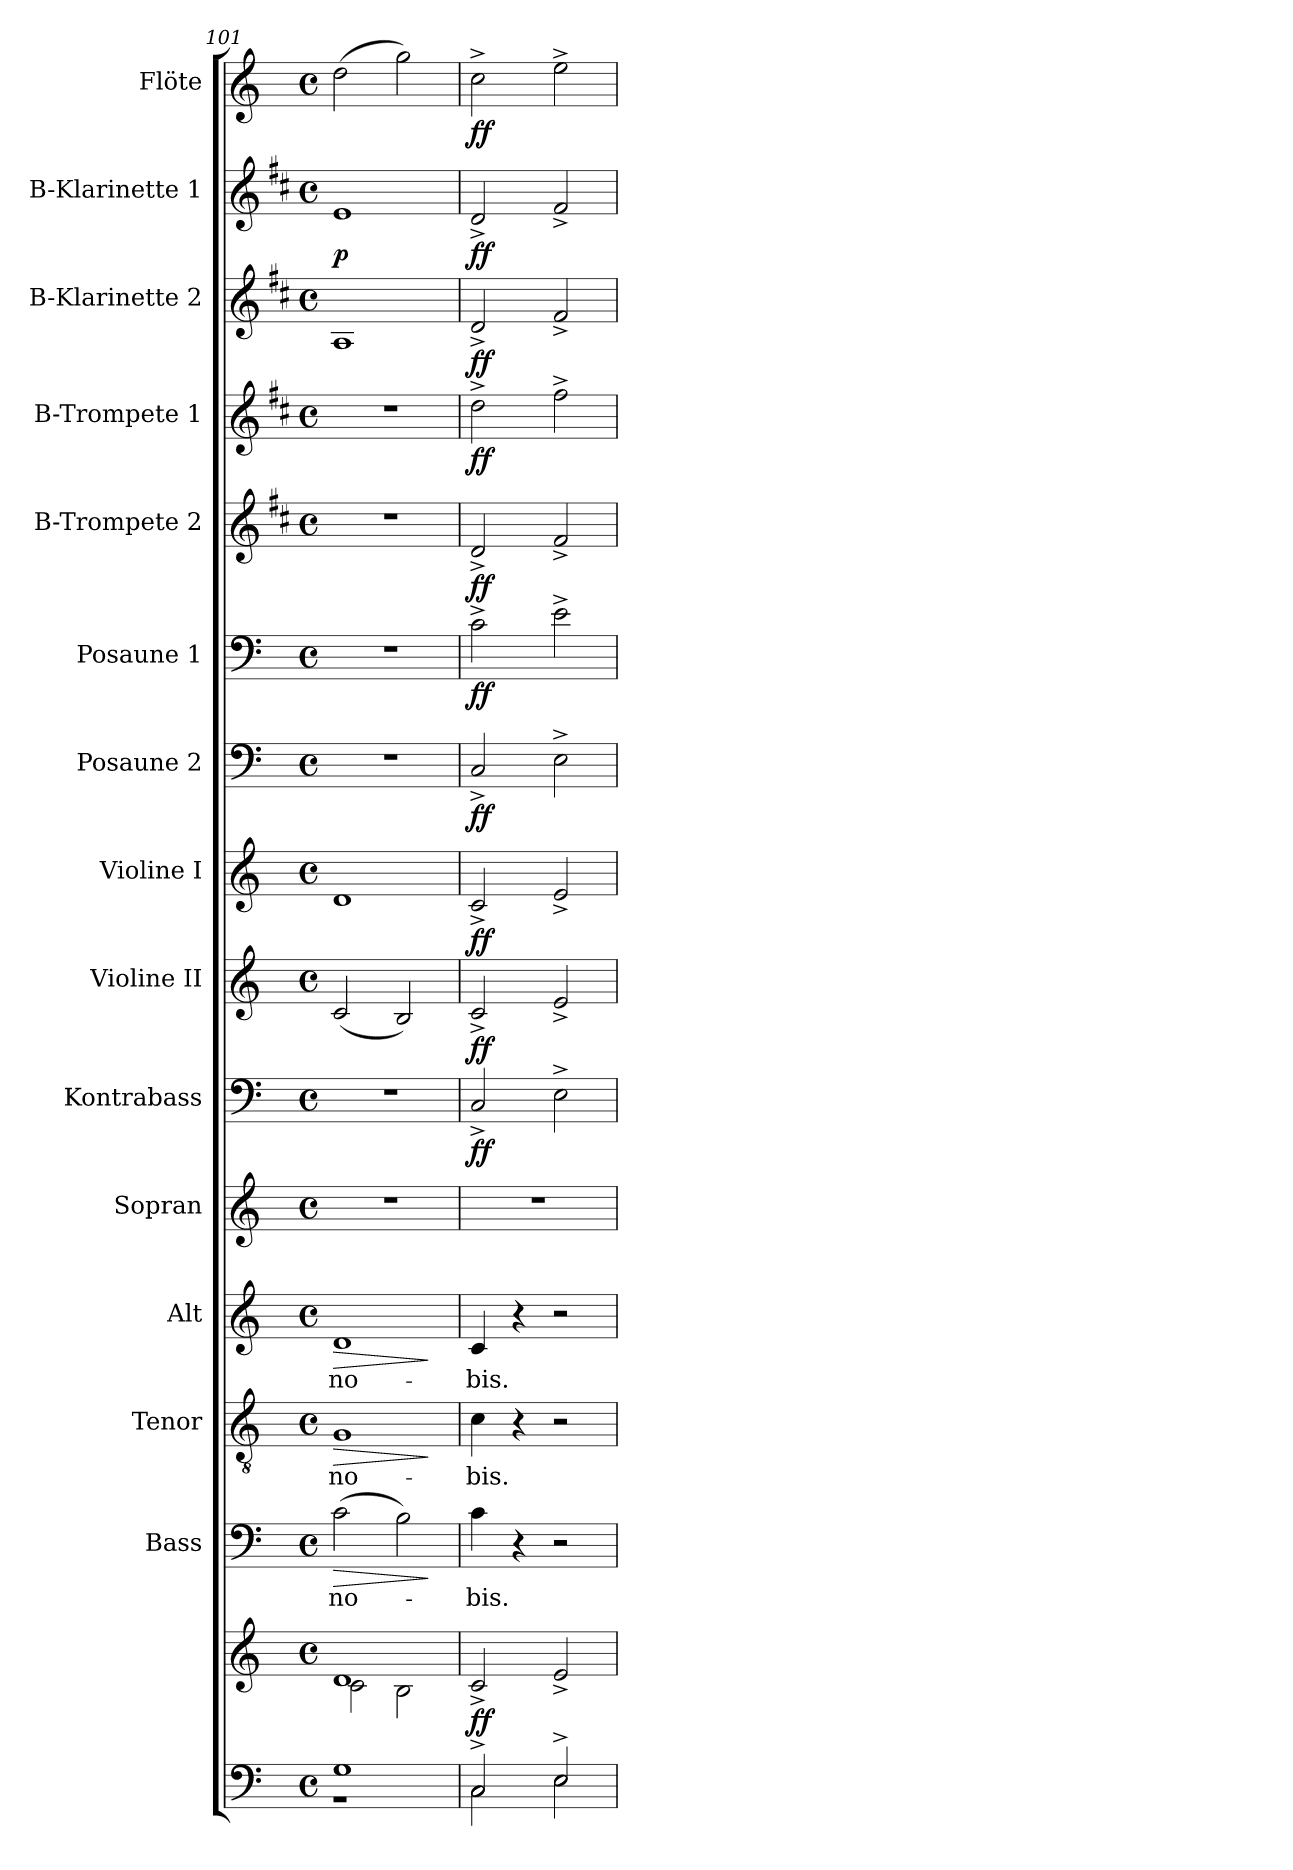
**kern	**kern	**dynam	**kern	**text	**dynam	**kern	**text	**dynam	**kern	**text	**dynam	**kern	**kern	**dynam	**kern	**dynam	**kern	**dynam	**kern	**dynam	**kern	**dynam	**kern	**dynam	**kern	**dynam	**kern	**dynam	**kern	**dynam	**kern	**dynam
*part15	*part15	*part15	*part14	*part14	*part14	*part13	*part13	*part13	*part12	*part12	*part12	*part11	*part10	*part10	*part9	*part9	*part8	*part8	*part7	*part7	*part6	*part6	*part5	*part5	*part4	*part4	*part3	*part3	*part2	*part2	*part1	*part1
*staff16	*staff15	*staff15/16	*staff14	*staff14	*staff14	*staff13	*staff13	*staff13	*staff12	*staff12	*staff12	*staff11	*staff10	*staff10	*staff9	*staff9	*staff8	*staff8	*staff7	*staff7	*staff6	*staff6	*staff5	*staff5	*staff4	*staff4	*staff3	*staff3	*staff2	*staff2	*staff1	*staff1
*	*	*	*I"Bass	*	*	*I"Tenor	*	*	*I"Alt	*	*	*I"Sopran	*I"Kontrabass	*	*I"Violine II	*	*I"Violine I	*	*I"Posaune 2	*	*I"Posaune 1	*	*I"B-Trompete 2	*	*I"B-Trompete 1	*	*I"B-Klarinette 2	*	*I"B-Klarinette 1	*	*I"Flöte	*
*	*	*	*I'B.	*	*	*I'T.	*	*	*I'A.	*	*	*I'S.	*I'Kb.	*	*I'Vl. II	*	*I'Vl. I	*	*I'Pos. 2	*	*I'Pos. 1	*	*I'B Trp. 2	*	*I'B Trp. 1	*	*I'B Kl. 2	*	*I'B Kl. 1	*	*I'Fl.	*
!!LO:PB:g=z
*clefF4	*clefG2	*	*clefF4	*	*	*clefGv2	*	*	*clefG2	*	*	*clefG2	*clefF4	*	*clefG2	*	*clefG2	*	*clefF4	*	*clefF4	*	*clefG2	*	*clefG2	*	*clefG2	*	*clefG2	*	*clefG2	*
*	*	*	*	*	*	*	*	*	*	*	*	*	*ITrd7c12	*	*	*	*	*	*	*	*	*	*ITrd1c2	*	*ITrd1c2	*	*ITrd1c2	*	*ITrd1c2	*	*	*
*k[]	*k[]	*	*k[]	*	*	*k[]	*	*	*k[]	*	*	*k[]	*k[]	*	*k[]	*	*k[]	*	*k[]	*	*k[]	*	*k[]	*	*k[]	*	*k[]	*	*k[]	*	*k[]	*
*C:	*C:	*	*C:	*	*	*C:	*	*	*C:	*	*	*C:	*C:	*	*C:	*	*C:	*	*C:	*	*C:	*	*C:	*	*C:	*	*C:	*	*C:	*	*C:	*
*M4/4	*M4/4	*	*M4/4	*	*	*M4/4	*	*	*M4/4	*	*	*M4/4	*M4/4	*	*M4/4	*	*M4/4	*	*M4/4	*	*M4/4	*	*M4/4	*	*M4/4	*	*M4/4	*	*M4/4	*	*M4/4	*
*met(c)	*met(c)	*	*met(c)	*	*	*met(c)	*	*	*met(c)	*	*	*met(c)	*met(c)	*	*met(c)	*	*met(c)	*	*met(c)	*	*met(c)	*	*met(c)	*	*met(c)	*	*met(c)	*	*met(c)	*	*met(c)	*
=101	=101	=101	=101	=101	=101	=101	=101	=101	=101	=101	=101	=101	=101	=101	=101	=101	=101	=101	=101	=101	=101	=101	=101	=101	=101	=101	=101	=101	=101	=101	=101	=101
*^	*^	*	*	*	*	*	*	*	*	*	*	*	*	*	*	*	*	*	*	*	*	*	*	*	*	*	*	*	*	*	*	*
!	!	!	!	!	!	!LO:LY:b	!LO:HP:b	!	!LO:LY:b	!LO:HP:b	!	!LO:LY:b	!LO:HP:b	!	!	!	!	!	!	!	!	!	!	!	!	!	!	!	!	!	!	!LO:DY:b	!	!
1G	1rBB	1d	2c\	.	(>2c\	no-	>	1G	no-	>	1d	no-	>	1r	1r	.	(<2c/	.	1d	.	1r	.	1r	.	1r	.	1r	.	1G	.	1d	p	(>2dd\	.
.	.	.	2B\	.	2B\)	.	.	.	.	.	.	.	.	.	.	.	2B/)	.	.	.	.	.	.	.	.	.	.	.	.	.	.	.	2gg\)	.
*v	*v	*	*	*	*	*	*	*	*	*	*	*	*	*	*	*	*	*	*	*	*	*	*	*	*	*	*	*	*	*	*	*	*	*
*	*v	*v	*	*	*	*	*	*	*	*	*	*	*	*	*	*	*	*	*	*	*	*	*	*	*	*	*	*	*	*	*	*	*
.	.	.	.	.	]	.	.	]	.	.	]	.	.	.	.	.	.	.	.	.	.	.	.	.	.	.	.	.	.	.	.	.
=102	=102	=102	=102	=102	=102	=102	=102	=102	=102	=102	=102	=102	=102	=102	=102	=102	=102	=102	=102	=102	=102	=102	=102	=102	=102	=102	=102	=102	=102	=102	=102	=102
*^	*	*	*	*	*	*	*	*	*	*	*	*	*	*	*	*	*	*	*	*	*	*	*	*	*	*	*	*	*	*	*	*
!	!	!	!LO:DY:b	!	!LO:LY:b	!	!	!LO:LY:b	!	!	!LO:LY:b	!	!	!	!LO:DY:b	!	!LO:DY:b	!	!LO:DY:b	!	!LO:DY:b	!	!LO:DY:b	!	!LO:DY:b	!	!LO:DY:b	!	!LO:DY:b	!	!LO:DY:b	!	!LO:DY:b
2C^</	2C\	2c^</	ff	4c\	-bis.	.	4c\	-bis.	.	4c/	-bis.	.	1r	2CC^</	ff	2c^</	ff	2c^</	ff	2C^</	ff	2c^>\	ff	2c^</	ff	2cc^>\	ff	2c^</	ff	2c^</	ff	2cc^>\	ff
.	.	.	.	4r	.	.	4r	.	.	4r	.	.	.	.	.	.	.	.	.	.	.	.	.	.	.	.	.	.	.	.	.	.	.
2E^</	2E\	2e^</	.	2r	.	.	2r	.	.	2r	.	.	.	2EE^>\	.	2e^</	.	2e^</	.	2E^>\	.	2e^>\	.	2e^</	.	2ee^>\	.	2e^</	.	2e^</	.	2ee^>\	.
*v	*v	*	*	*	*	*	*	*	*	*	*	*	*	*	*	*	*	*	*	*	*	*	*	*	*	*	*	*	*	*	*	*	*
=	=	=	=	=	=	=	=	=	=	=	=	=	=	=	=	=	=	=	=	=	=	=	=	=	=	=	=	=	=	=	=	=
*-	*-	*-	*-	*-	*-	*-	*-	*-	*-	*-	*-	*-	*-	*-	*-	*-	*-	*-	*-	*-	*-	*-	*-	*-	*-	*-	*-	*-	*-	*-	*-	*-
